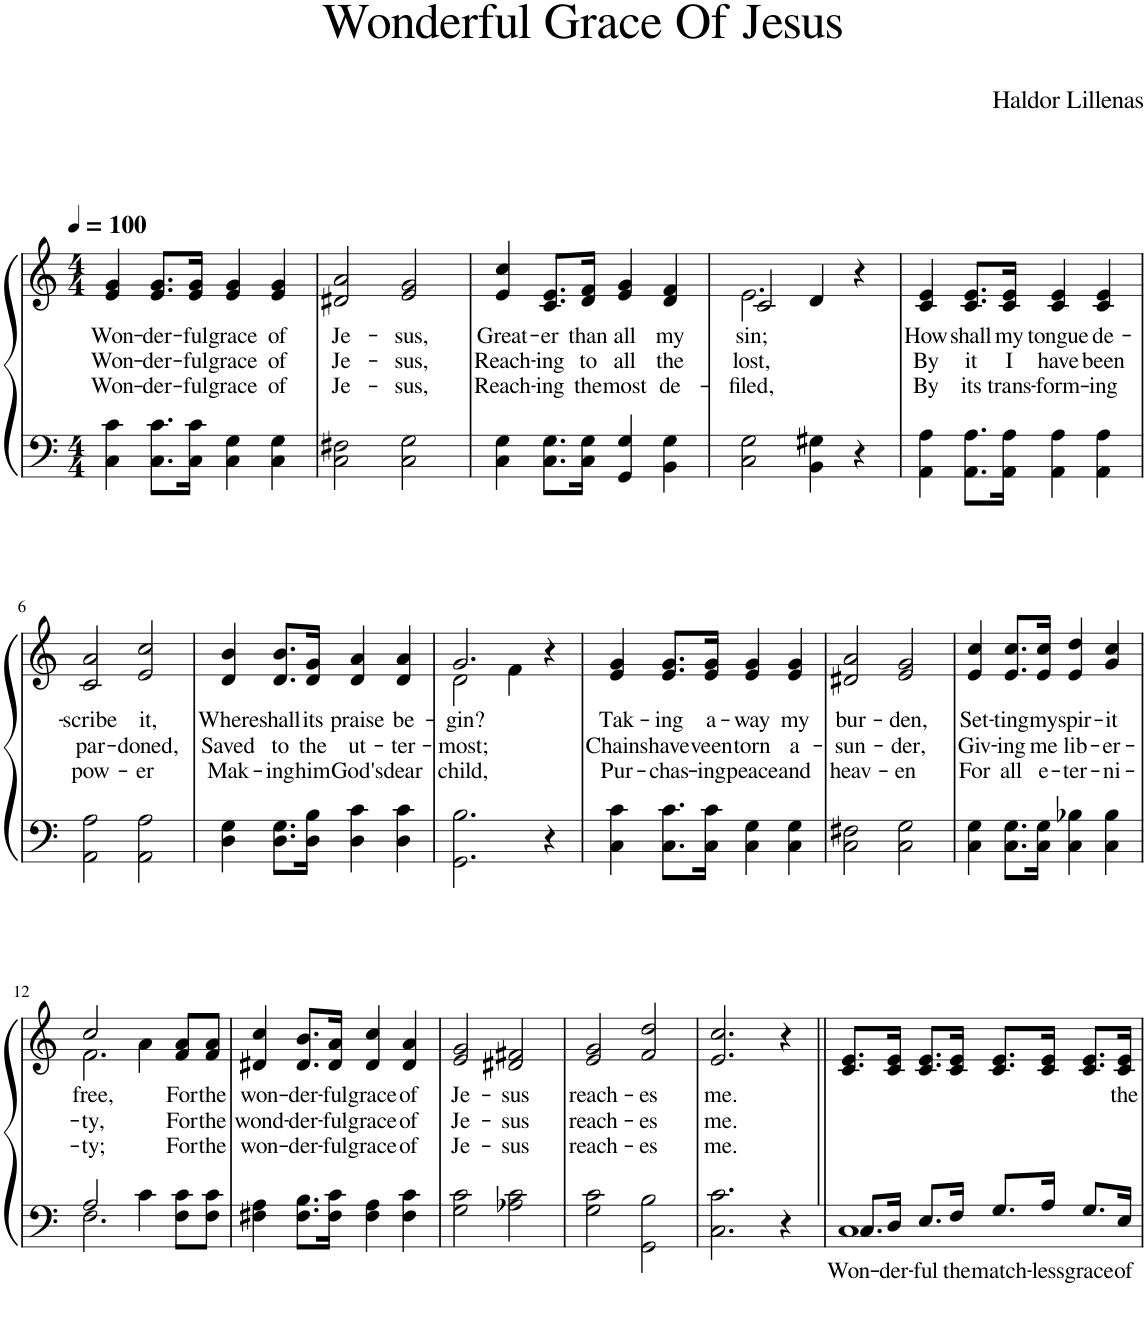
**kern	**text	**kern	**text	**text	**text
*part1	*part1	*part1	*part1	*part1	*part1
*staff2	*staff2	*staff1	*staff1	*staff1	*staff1
*I"Piano	*	*	*	*	*
*I'Pno.	*	*	*	*	*
*clefF4	*	*clefG2	*	*	*
*k[]	*	*k[]	*	*	*
*M4/4	*	*M4/4	*	*	*
*MM100	*	*MM100	*	*	*
=1	=1	=1	=1	=1	=1
!	!	!	!LO:LY:b	!LO:LY:b	!LO:LY:b
4C\ 4c\	.	4e/ 4g/	Won-	Won-	Won-
!	!	!	!LO:LY:b	!LO:LY:b	!LO:LY:b
8.C\ 8.c\L	.	8.e/ 8.g/L	-der-	-der-	-der-
!	!	!	!LO:LY:b	!LO:LY:b	!LO:LY:b
16C\ 16c\Jk	.	16e/ 16g/Jk	-ful	-ful	-ful
!	!	!	!LO:LY:b	!LO:LY:b	!LO:LY:b
4C\ 4G\	.	4e/ 4g/	grace	grace	grace
!	!	!	!LO:LY:b	!LO:LY:b	!LO:LY:b
4C\ 4G\	.	4e/ 4g/	of	of	of
=2	=2	=2	=2	=2	=2
!	!	!	!LO:LY:b	!LO:LY:b	!LO:LY:b
2C\ 2F#X\	.	2d#X/ 2a/	Je-	Je-	Je-
!	!	!	!LO:LY:b	!LO:LY:b	!LO:LY:b
2C\ 2G\	.	2e/ 2g/	-sus,	-sus,	-sus,
=3	=3	=3	=3	=3	=3
!	!	!	!LO:LY:b	!LO:LY:b	!LO:LY:b
4C\ 4G\	.	4e/ 4cc/	Great-	Reach-	Reach-
!	!	!	!LO:LY:b	!LO:LY:b	!LO:LY:b
8.C\ 8.G\L	.	8.c/ 8.e/L	-er	-ing	-ing
!	!	!	!LO:LY:b	!LO:LY:b	!LO:LY:b
16C\ 16G\Jk	.	16d/ 16f/Jk	than	to	the
!	!	!	!LO:LY:b	!LO:LY:b	!LO:LY:b
4GG/ 4G/	.	4e/ 4g/	all	all	most
!	!	!	!LO:LY:b	!LO:LY:b	!LO:LY:b
4BB\ 4G\	.	4d/ 4f/	my	the	de-
=4	=4	=4	=4	=4	=4
!	!	!	!LO:LY:b	!LO:LY:b	!LO:LY:b
*	*	*^	*	*	*
2C\ 2G\	.	2c/	2.e\	sin;	lost,	-filed,
4BB\ 4G#X\	.	4d/	.	.	.	.
4r	.	4r	4ryy	.	.	.
=5	=5	=5	=5	=5	=5	=5
!	!	!	!	!LO:LY:b	!LO:LY:b	!LO:LY:b
*	*	*v	*v	*	*	*
4AA\ 4A\	.	4c/ 4e/	How	By	By
!	!	!	!LO:LY:b	!LO:LY:b	!LO:LY:b
8.AA\ 8.A\L	.	8.c/ 8.e/L	shall	it	its
!	!	!	!LO:LY:b	!LO:LY:b	!LO:LY:b
16AA\ 16A\Jk	.	16c/ 16e/Jk	my	I	trans-
!	!	!	!LO:LY:b	!LO:LY:b	!LO:LY:b
4AA\ 4A\	.	4c/ 4e/	tongue	have	-form-
!	!	!	!LO:LY:b	!LO:LY:b	!LO:LY:b
4AA\ 4A\	.	4c/ 4e/	de-	been	-ing
!!LO:LB:g=z
=6	=6	=6	=6	=6	=6
!	!	!	!LO:LY:b	!LO:LY:b	!LO:LY:b
2AA\ 2A\	.	2c/ 2a/	-scribe	par-	pow-
!	!	!	!LO:LY:b	!LO:LY:b	!LO:LY:b
2AA\ 2A\	.	2e/ 2cc/	it,	-doned,	-er
=7	=7	=7	=7	=7	=7
!	!	!	!LO:LY:b	!LO:LY:b	!LO:LY:b
4D\ 4G\	.	4d/ 4b/	Where	Saved	Mak-
!	!	!	!LO:LY:b	!LO:LY:b	!LO:LY:b
8.D\ 8.G\L	.	8.d/ 8.b/L	shall	to	-ing
!	!	!	!LO:LY:b	!LO:LY:b	!LO:LY:b
16D\ 16B\Jk	.	16d/ 16g/Jk	its	the	him
!	!	!	!LO:LY:b	!LO:LY:b	!LO:LY:b
4D\ 4c\	.	4d/ 4a/	praise	ut-	God's
!	!	!	!LO:LY:b	!LO:LY:b	!LO:LY:b
4D\ 4c\	.	4d/ 4a/	be-	-ter-	dear
=8	=8	=8	=8	=8	=8
!	!	!	!LO:LY:b	!LO:LY:b	!LO:LY:b
*	*	*^	*	*	*
2.GG\ 2.B\	.	2.g/	2d\	-gin?	-most;	child,
.	.	.	4f\	.	.	.
4r	.	4r	4ryy	.	.	.
=9	=9	=9	=9	=9	=9	=9
!	!	!	!	!LO:LY:b	!LO:LY:b	!LO:LY:b
*	*	*v	*v	*	*	*
4C\ 4c\	.	4e/ 4g/	Tak-	Chains	Pur-
!	!	!	!LO:LY:b	!LO:LY:b	!LO:LY:b
8.C\ 8.c\L	.	8.e/ 8.g/L	-ing	have	-chas-
!	!	!	!LO:LY:b	!LO:LY:b	!LO:LY:b
16C\ 16c\Jk	.	16e/ 16g/Jk	a-	veen	-ing
!	!	!	!LO:LY:b	!LO:LY:b	!LO:LY:b
4C\ 4G\	.	4e/ 4g/	-way	torn	peace
!	!	!	!LO:LY:b	!LO:LY:b	!LO:LY:b
4C\ 4G\	.	4e/ 4g/	my	a-	and
=10	=10	=10	=10	=10	=10
!	!	!	!LO:LY:b	!LO:LY:b	!LO:LY:b
2C\ 2F#X\	.	2d#X/ 2a/	bur-	-sun-	heav-
!	!	!	!LO:LY:b	!LO:LY:b	!LO:LY:b
2C\ 2G\	.	2e/ 2g/	-den,	-der,	-en
=11	=11	=11	=11	=11	=11
!	!	!	!LO:LY:b	!LO:LY:b	!LO:LY:b
4C\ 4G\	.	4e/ 4cc/	Set-	Giv-	For
!	!	!	!LO:LY:b	!LO:LY:b	!LO:LY:b
8.C\ 8.G\L	.	8.e/ 8.cc/L	-ting	-ing	all
!	!	!	!LO:LY:b	!LO:LY:b	!LO:LY:b
16C\ 16G\Jk	.	16e/ 16cc/Jk	my	me	e-
!	!	!	!LO:LY:b	!LO:LY:b	!LO:LY:b
4C\ 4B-X\	.	4e/ 4dd/	spir-	lib-	-ter-
!	!	!	!LO:LY:b	!LO:LY:b	!LO:LY:b
4C\ 4B-\	.	4g/ 4cc/	-it	-er-	-ni-
!!LO:LB:g=z
=12	=12	=12	=12	=12	=12
*^	*	*	*	*	*
!	!	!	!	!LO:LY:b	!LO:LY:b	!LO:LY:b
*	*	*	*^	*	*	*
2.F\	2A/	.	2.f\	2cc/	free,	-ty,	-ty;
.	4c\	.	.	4a\	.	.	.
!	!	!	!	!	!LO:LY:b	!LO:LY:b	!LO:LY:b
8F\ 8c\L	4ryy	.	8f/ 8a/L	4ryy	For	For	For
!	!	!	!	!	!LO:LY:b	!LO:LY:b	!LO:LY:b
8F\ 8c\J	.	.	8f/ 8a/J	.	the	the	the
*v	*v	*	*	*	*	*	*
*	*	*v	*v	*	*	*
=13	=13	=13	=13	=13	=13
!	!	!	!LO:LY:b	!LO:LY:b	!LO:LY:b
4F#X\ 4A\	.	4d#X/ 4cc/	won-	wond-	won-
!	!	!	!LO:LY:b	!LO:LY:b	!LO:LY:b
8.F#\ 8.B\L	.	8.d#/ 8.b/L	-der-	-der-	-der-
!	!	!	!LO:LY:b	!LO:LY:b	!LO:LY:b
16F#\ 16c\Jk	.	16d#/ 16a/Jk	-ful	-ful	-ful
!	!	!	!LO:LY:b	!LO:LY:b	!LO:LY:b
4F#\ 4A\	.	4d#/ 4cc/	grace	grace	grace
!	!	!	!LO:LY:b	!LO:LY:b	!LO:LY:b
4F#\ 4c\	.	4d#/ 4a/	of	of	of
=14	=14	=14	=14	=14	=14
!	!	!	!LO:LY:b	!LO:LY:b	!LO:LY:b
2G\ 2c\	.	2e/ 2g/	Je-	Je-	Je-
!	!	!	!LO:LY:b	!LO:LY:b	!LO:LY:b
2A-X\ 2c\	.	2d#X/ 2f#X/	-sus	-sus	-sus
=15	=15	=15	=15	=15	=15
!	!	!	!LO:LY:b	!LO:LY:b	!LO:LY:b
2G\ 2c\	.	2e/ 2g/	reach-	reach-	reach-
!	!	!	!LO:LY:b	!LO:LY:b	!LO:LY:b
2GG\ 2B\	.	2f/ 2dd/	-es	-es	-es
=16	=16	=16	=16	=16	=16
!	!	!	!LO:LY:b	!LO:LY:b	!LO:LY:b
2.C\ 2.c\	.	2.e/ 2.cc/	me.	me.	me.
4r	.	4r	.	.	.
=17||	=17||	=17||	=17||	=17||	=17||
!	!LO:LY:b	!	!	!	!
*^	*	*	*	*	*
8.C/L	1C	Won-	8.c/ 8.e/L	.	.	.
!	!	!LO:LY:b	!	!	!	!
16D/Jk	.	-der-	16c/ 16e/Jk	.	.	.
!	!	!LO:LY:b	!	!	!	!
8.E/L	.	-ful	8.c/ 8.e/L	.	.	.
!	!	!LO:LY:b	!	!	!	!
16F/Jk	.	the	16c/ 16e/Jk	.	.	.
!	!	!LO:LY:b	!	!	!	!
8.G/L	.	match-	8.c/ 8.e/L	.	.	.
!	!	!LO:LY:b	!	!	!	!
16A/Jk	.	-less	16c/ 16e/Jk	.	.	.
!	!	!LO:LY:b	!	!	!	!
8.G/L	.	grace	8.c/ 8.e/L	.	.	.
!	!	!LO:LY:b	!	!LO:LY:b	!	!
16E/Jk	.	of	16c/ 16e/Jk	the	.	.
*v	*v	*	*	*	*	*
=	=	=	=	=	=
*-	*-	*-	*-	*-	*-
